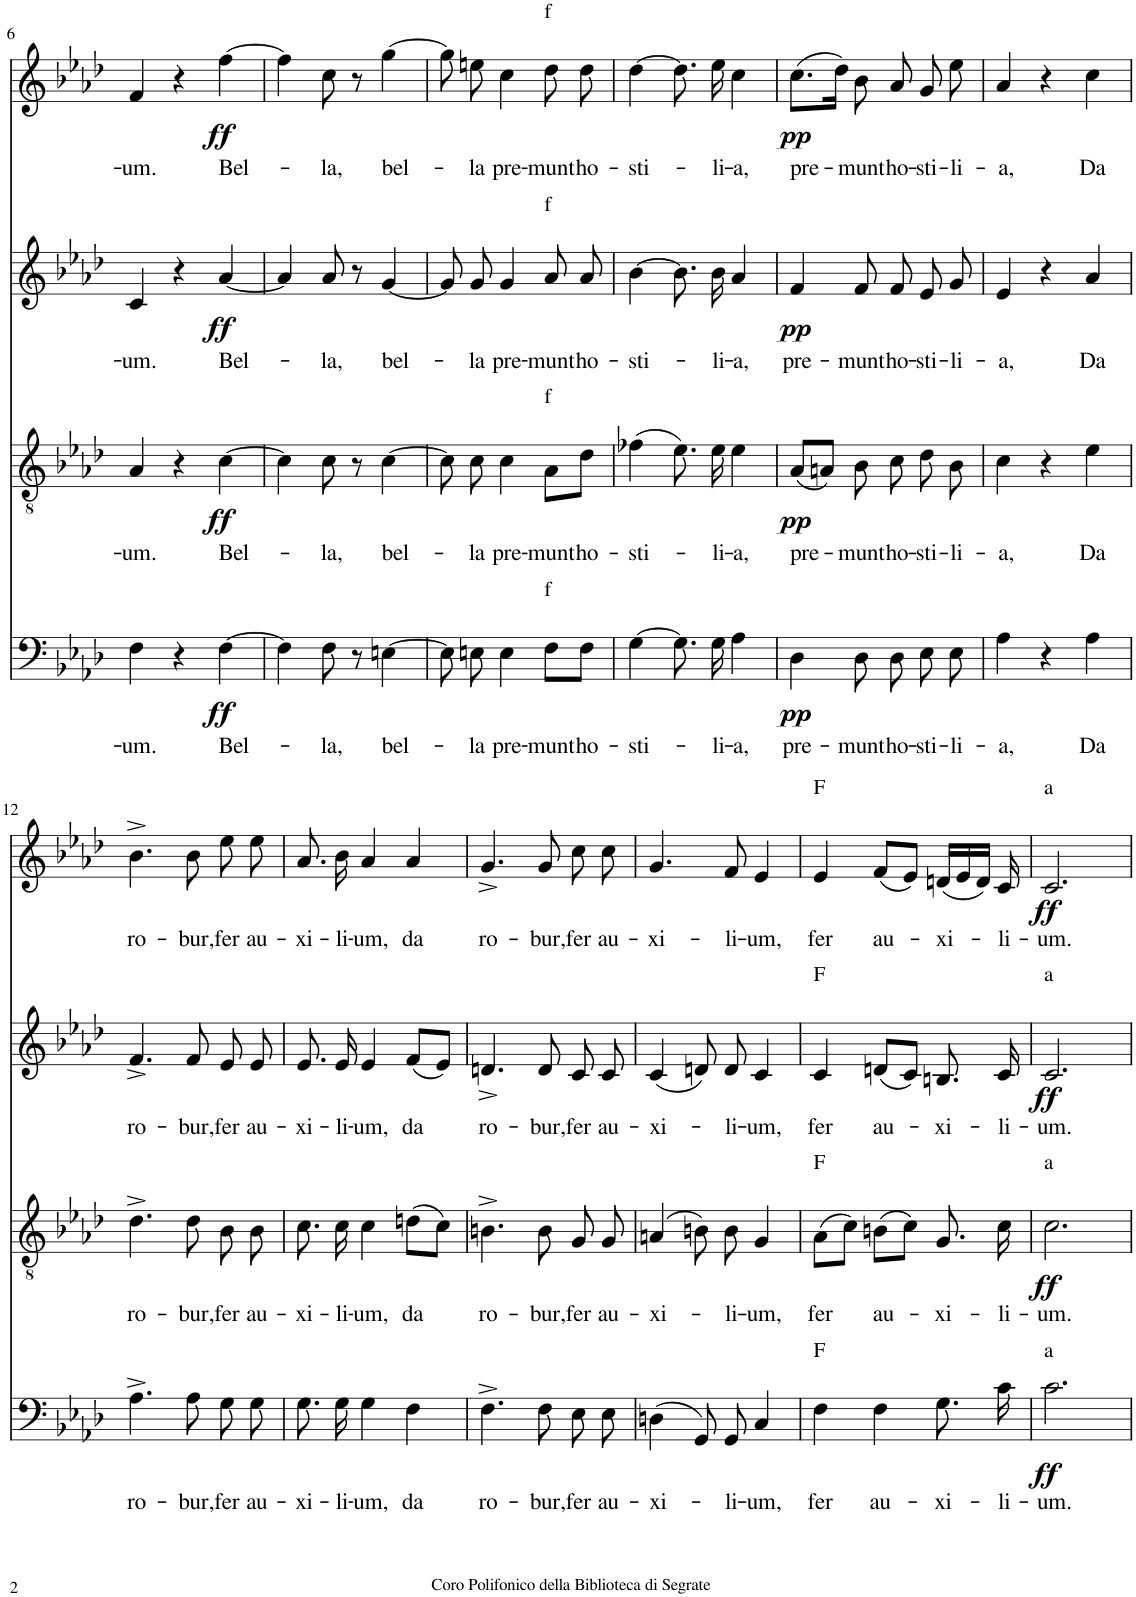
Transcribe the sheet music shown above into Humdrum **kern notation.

**kern	**text	**dynam	**kern	**text	**dynam	**kern	**text	**dynam	**kern	**text	**dynam
*part4	*part4	*part4	*part3	*part3	*part3	*part2	*part2	*part2	*part1	*part1	*part1
*staff4	*staff4	*staff4	*staff3	*staff3	*staff3	*staff2	*staff2	*staff2	*staff1	*staff1	*staff1
*I"Bassi	*	*	*I"Tenori	*	*	*I"Contralti	*	*	*I"Soprani	*	*
!!LO:PB:g=z
*clefF4	*	*	*clefGv2	*	*	*clefG2	*	*	*clefG2	*	*
*k[b-e-a-d-]	*	*	*k[b-e-a-d-]	*	*	*k[b-e-a-d-]	*	*	*k[b-e-a-d-]	*	*
*A-:	*	*	*A-:	*	*	*A-:	*	*	*A-:	*	*
*M3/4	*	*	*M3/4	*	*	*M3/4	*	*	*M3/4	*	*
=6	=6	=6	=6	=6	=6	=6	=6	=6	=6	=6	=6
!	!LO:LY:b	!	!	!LO:LY:b	!	!	!LO:LY:b	!	!	!LO:LY:b	!
4F\	-um.	.	4A-/	-um.	.	4c/	-um.	.	4f/	-um.	.
4r	.	.	4r	.	.	4r	.	.	4r	.	.
!	!LO:LY:b	!LO:DY:b	!	!LO:LY:b	!LO:DY:b	!	!LO:LY:b	!LO:DY:b	!	!LO:LY:b	!LO:DY:b
[4F\	Bel-	ff	[4c\	Bel-	ff	[4a-/	Bel-	ff	[4ff\	Bel-	ff
=7	=7	=7	=7	=7	=7	=7	=7	=7	=7	=7	=7
4F\]	.	.	4c\]	.	.	4a-/]	.	.	4ff\]	.	.
!	!LO:LY:b	!	!	!LO:LY:b	!	!	!LO:LY:b	!	!	!LO:LY:b	!
8F\	-la,	.	8c\	-la,	.	8a-/	-la,	.	8cc\	-la,	.
8r	.	.	8r	.	.	8r	.	.	8r	.	.
!	!LO:LY:b	!	!	!LO:LY:b	!	!	!LO:LY:b	!	!	!LO:LY:b	!
[4En\	bel-	.	[4c\	bel-	.	[4g/	bel-	.	[4gg\	bel-	.
=8	=8	=8	=8	=8	=8	=8	=8	=8	=8	=8	=8
8E\]	.	.	8c\]	.	.	8g/]	.	.	8gg\]	.	.
!	!LO:LY:b	!	!	!LO:LY:b	!	!	!LO:LY:b	!	!	!LO:LY:b	!
8En\	-la	.	8c\	-la	.	8g/	-la	.	8een\	-la	.
!	!LO:LY:b	!	!	!LO:LY:b	!	!	!LO:LY:b	!	!	!LO:LY:b	!
4E\	pre-	.	4c\	pre-	.	4g/	pre-	.	4cc\	pre-	.
!	!	!	!	!	!	!	!	!	!LO:TX:a:t=f	!	!
!	!	!	!	!	!	!LO:TX:a:t=f	!	!	!	!	!
!	!	!	!LO:TX:a:t=f	!	!	!	!	!	!	!	!
!LO:TX:a:t=f	!	!	!	!	!	!	!	!	!	!	!
!	!LO:LY:b	!	!	!LO:LY:b	!	!	!LO:LY:b	!	!	!LO:LY:b	!
8F\L	-munt	.	8A-\L	-munt	.	8a-/	-munt	.	8dd-\	-munt	.
!	!LO:LY:b	!	!	!LO:LY:b	!	!	!LO:LY:b	!	!	!LO:LY:b	!
8F\J	ho-	.	8d-\J	ho-	.	8a-/	ho-	.	8dd-\	ho-	.
=9	=9	=9	=9	=9	=9	=9	=9	=9	=9	=9	=9
!	!LO:LY:b	!	!	!LO:LY:b	!	!	!LO:LY:b	!	!	!LO:LY:b	!
[4G\	-sti-	.	(4f-X\	-sti-	.	[4b-\	-sti-	.	[4dd-\	-sti-	.
8.G\]	.	.	8.e-\)	.	.	8.b-\]	.	.	8.dd-\]	.	.
!	!LO:LY:b	!	!	!LO:LY:b	!	!	!LO:LY:b	!	!	!LO:LY:b	!
16G\	-li-	.	16e-\	-li-	.	16b-\	-li-	.	16ee-\	-li-	.
!	!LO:LY:b	!	!	!LO:LY:b	!	!	!LO:LY:b	!	!	!LO:LY:b	!
4A-\	-a,	.	4e-\	-a,	.	4a-/	-a,	.	4cc\	-a,	.
=10	=10	=10	=10	=10	=10	=10	=10	=10	=10	=10	=10
!	!LO:LY:b	!LO:DY:b	!	!LO:LY:b	!LO:DY:b	!	!LO:LY:b	!LO:DY:b	!	!LO:LY:b	!LO:DY:b
4D-\	pre-	pp	(8A-/L	pre-	pp	4f/	pre-	pp	(8.cc\L	pre-	pp
.	.	.	8An/J)	.	.	.	.	.	.	.	.
.	.	.	.	.	.	.	.	.	16dd-\Jk)	.	.
!	!LO:LY:b	!	!	!LO:LY:b	!	!	!LO:LY:b	!	!	!LO:LY:b	!
8D-\	-munt	.	8B-\	-munt	.	8f/	-munt	.	8b-\	-munt	.
!	!LO:LY:b	!	!	!LO:LY:b	!	!	!LO:LY:b	!	!	!LO:LY:b	!
8D-\	ho-	.	8c\	ho-	.	8f/	ho-	.	8a-/	ho-	.
!	!LO:LY:b	!	!	!LO:LY:b	!	!	!LO:LY:b	!	!	!LO:LY:b	!
8E-\	-sti-	.	8d-\	-sti-	.	8e-/	-sti-	.	8g/	-sti-	.
!	!LO:LY:b	!	!	!LO:LY:b	!	!	!LO:LY:b	!	!	!LO:LY:b	!
8E-\	-li-	.	8B-\	-li-	.	8g/	-li-	.	8ee-\	-li-	.
=11	=11	=11	=11	=11	=11	=11	=11	=11	=11	=11	=11
!	!LO:LY:b	!	!	!LO:LY:b	!	!	!LO:LY:b	!	!	!LO:LY:b	!
4A-\	-a,	.	4c\	-a,	.	4e-/	-a,	.	4a-/	-a,	.
4r	.	.	4r	.	.	4r	.	.	4r	.	.
!	!LO:LY:b	!	!	!LO:LY:b	!	!	!LO:LY:b	!	!	!LO:LY:b	!
4A-\	Da	.	4e-\	Da	.	4a-/	Da	.	4cc\	Da	.
!!LO:LB:g=z
=12	=12	=12	=12	=12	=12	=12	=12	=12	=12	=12	=12
!	!LO:LY:b	!	!	!LO:LY:b	!	!	!LO:LY:b	!	!	!LO:LY:b	!
4.A-^\	ro-	.	4.d-^\	ro-	.	4.f^/	ro-	.	4.b-^\	ro-	.
!	!LO:LY:b	!	!	!LO:LY:b	!	!	!LO:LY:b	!	!	!LO:LY:b	!
8A-\	-bur,	.	8d-\	-bur,	.	8f/	-bur,	.	8b-\	-bur,	.
!	!LO:LY:b	!	!	!LO:LY:b	!	!	!LO:LY:b	!	!	!LO:LY:b	!
8G\	fer	.	8B-\	fer	.	8e-/	fer	.	8ee-\	fer	.
!	!LO:LY:b	!	!	!LO:LY:b	!	!	!LO:LY:b	!	!	!LO:LY:b	!
8G\	au-	.	8B-\	au-	.	8e-/	au-	.	8ee-\	au-	.
=13	=13	=13	=13	=13	=13	=13	=13	=13	=13	=13	=13
!	!LO:LY:b	!	!	!LO:LY:b	!	!	!LO:LY:b	!	!	!LO:LY:b	!
8.G\	-xi-	.	8.c\	-xi-	.	8.e-/	-xi-	.	8.a-/	-xi-	.
!	!LO:LY:b	!	!	!LO:LY:b	!	!	!LO:LY:b	!	!	!LO:LY:b	!
16G\	-li-	.	16c\	-li-	.	16e-/	-li-	.	16b-\	-li-	.
!	!LO:LY:b	!	!	!LO:LY:b	!	!	!LO:LY:b	!	!	!LO:LY:b	!
4G\	-um,	.	4c\	-um,	.	4e-/	-um,	.	4a-/	-um,	.
!	!LO:LY:b	!	!	!LO:LY:b	!	!	!LO:LY:b	!	!	!LO:LY:b	!
4F\	da	.	(8dn\L	da	.	(8f/L	da	.	4a-/	da	.
.	.	.	8c\J)	.	.	8e-/J)	.	.	.	.	.
=14	=14	=14	=14	=14	=14	=14	=14	=14	=14	=14	=14
!	!LO:LY:b	!	!	!LO:LY:b	!	!	!LO:LY:b	!	!	!LO:LY:b	!
4.F^\	ro-	.	4.Bn^\	ro-	.	4.dn^/	ro-	.	4.g^/	ro-	.
!	!LO:LY:b	!	!	!LO:LY:b	!	!	!LO:LY:b	!	!	!LO:LY:b	!
8F\	-bur,	.	8B\	-bur,	.	8d/	-bur,	.	8g/	-bur,	.
!	!LO:LY:b	!	!	!LO:LY:b	!	!	!LO:LY:b	!	!	!LO:LY:b	!
8E-\	fer	.	8G/	fer	.	8c/	fer	.	8cc\	fer	.
!	!LO:LY:b	!	!	!LO:LY:b	!	!	!LO:LY:b	!	!	!LO:LY:b	!
8E-\	au-	.	8G/	au-	.	8c/	au-	.	8cc\	au-	.
=15	=15	=15	=15	=15	=15	=15	=15	=15	=15	=15	=15
!	!LO:LY:b	!	!	!LO:LY:b	!	!	!LO:LY:b	!	!	!LO:LY:b	!
(4Dn\	-xi-	.	(4An/	-xi-	.	(4c/	-xi-	.	4.g/	-xi-	.
8GG/)	.	.	8Bn\)	.	.	8dn/)	.	.	.	.	.
!	!LO:LY:b	!	!	!LO:LY:b	!	!	!LO:LY:b	!	!	!LO:LY:b	!
8GG/	-li-	.	8B\	-li-	.	8d/	-li-	.	8f/	-li-	.
!	!LO:LY:b	!	!	!LO:LY:b	!	!	!LO:LY:b	!	!	!LO:LY:b	!
4C/	-um,	.	4G/	-um,	.	4c/	-um,	.	4e-/	-um,	.
=16	=16	=16	=16	=16	=16	=16	=16	=16	=16	=16	=16
!	!	!	!	!	!	!	!	!	!LO:TX:a:t=F	!	!
!	!	!	!	!	!	!LO:TX:a:t=F	!	!	!	!	!
!	!	!	!LO:TX:a:t=F	!	!	!	!	!	!	!	!
!LO:TX:a:t=F	!	!	!	!	!	!	!	!	!	!	!
!	!LO:LY:b	!	!	!LO:LY:b	!	!	!LO:LY:b	!	!	!LO:LY:b	!
4F\	fer	.	(8A-\L	fer	.	4c/	fer	.	4e-/	fer	.
.	.	.	8c\J)	.	.	.	.	.	.	.	.
!	!LO:LY:b	!	!	!LO:LY:b	!	!	!LO:LY:b	!	!	!LO:LY:b	!
4F\	au-	.	(8Bn\L	au-	.	(8dn/L	au-	.	(8f/L	au-	.
.	.	.	8c\J)	.	.	8c/J)	.	.	8e-/J)	.	.
!	!LO:LY:b	!	!	!LO:LY:b	!	!	!LO:LY:b	!	!	!LO:LY:b	!
8.G\	-xi-	.	8.G/	-xi-	.	8.Bn/	-xi-	.	(16dn/LL	-xi-	.
.	.	.	.	.	.	.	.	.	16e-/	.	.
.	.	.	.	.	.	.	.	.	16d/JJ)	.	.
!	!LO:LY:b	!	!	!LO:LY:b	!	!	!LO:LY:b	!	!	!LO:LY:b	!
16c\	-li-	.	16c\	-li-	.	16c/	-li-	.	16c/	-li-	.
=17	=17	=17	=17	=17	=17	=17	=17	=17	=17	=17	=17
!	!	!	!	!	!	!	!	!	!LO:TX:a:t=a	!	!
!	!	!	!	!	!	!LO:TX:a:t=a	!	!	!	!	!
!	!	!	!LO:TX:a:t=a	!	!	!	!	!	!	!	!
!LO:TX:a:t=a	!	!	!	!	!	!	!	!	!	!	!
!	!LO:LY:b	!LO:DY:b	!	!LO:LY:b	!LO:DY:b	!	!LO:LY:b	!LO:DY:b	!	!LO:LY:b	!LO:DY:b
2.c\	-um.	ff	2.c\	-um.	ff	2.c/	-um.	ff	2.c/	-um.	ff
=	=	=	=	=	=	=	=	=	=	=	=
*-	*-	*-	*-	*-	*-	*-	*-	*-	*-	*-	*-
